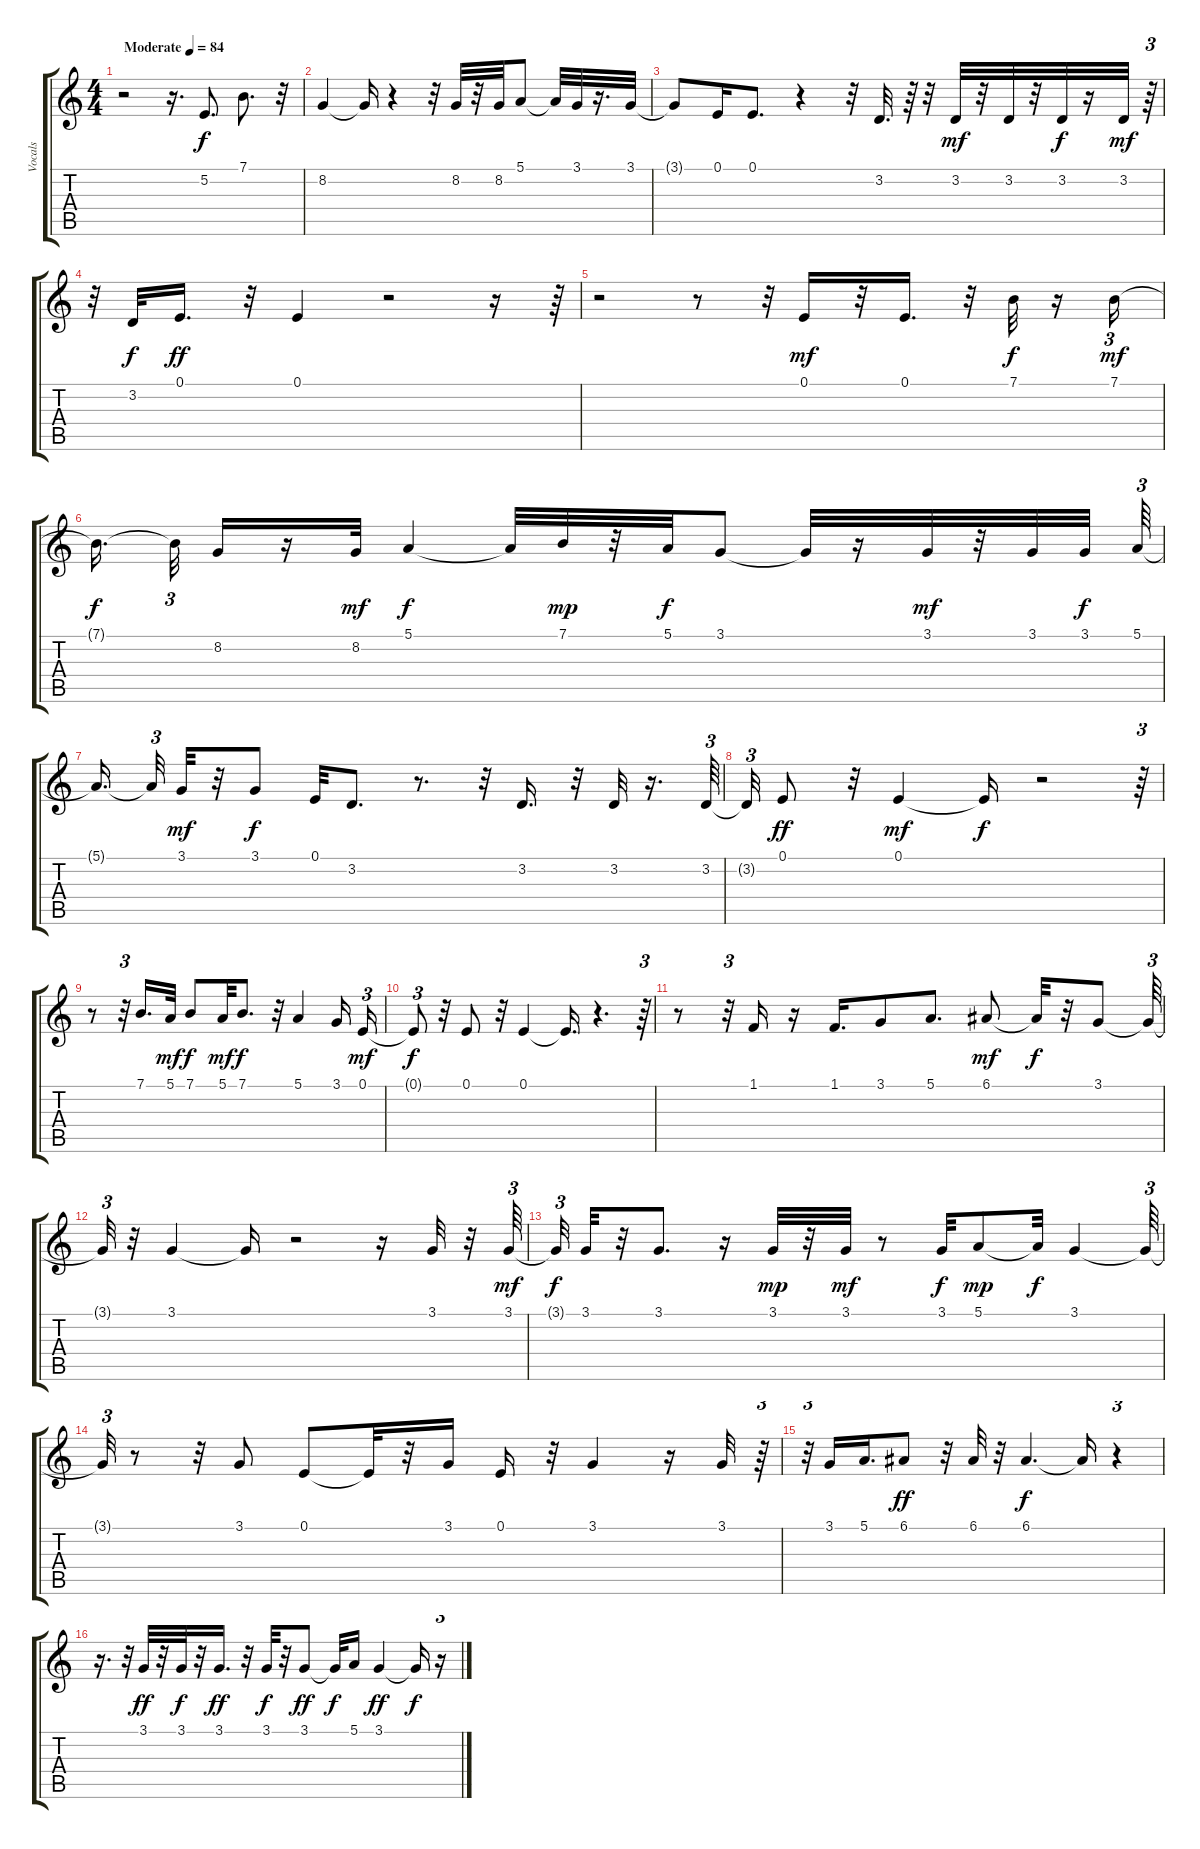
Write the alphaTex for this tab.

\track ("Vocals" "Vocals") {instrument oboe}
\staff {score tabs}
\tuning (E4 B3 G3 D3 A2 E2) {hide}
\ts (4 4)
\tempo (84 "Moderate")
\clef g2
\ks c
r.2{dy f instrument oboe} r.16{d} 5.2.8{d} 7.1.8{d} r.32 |
8.2.4 8.2{t}.16 r.4 r.32 8.2.32 r.32 8.2.32 5.1.8 5.1{t}.32 3.1.32 r.16{d} 3.1.32 |
3.1{t}.8 0.1.16 0.1.8{d} r.4 r.32 3.2.32{d} r.64 r.32 3.2.32{dy mf} r.32 3.2.32 r.32 3.2.32{dy f} r.16 3.2.32{dy mf} r.64{tu (3 2)} |
r.32{tu (3 2)} 3.2.32{dy f} 0.1.16{d dy ff} r.32 0.1.4 r.2 r.16 r.64{tu (3 2)} |
r.2 r.8 r.32{tu (3 2)} 0.1.16{dy mf} r.32 0.1.16{d} r.32 7.1.32{dy f} r.16 7.1.16{tu (3 2) dy mf} |
7.1{t}.16{d dy f beam splitsecondary} 7.1{t}.32{tu (3 2)} 8.2.16 r.16 8.2.32{dy mf} 5.1.4{dy f} 5.1{t}.32 7.1.32{dy mp} r.32 5.1.32{dy f} 3.1.8 3.1{t}.32 r.16 3.1.32{dy mf} r.32 3.1.32 3.1.32{dy f beam splitsecondary} 5.1.64{tu (3 2)} |
5.1{t}.16{d beam splitsecondary} 5.1{t}.32{tu (3 2)} 3.1.32{dy mf} r.32 3.1.8{dy f} 0.1.32 3.2.8{d} r.8{d} r.32 3.2.16{d} r.32 3.2.32 r.16{d} 3.2.64{tu (3 2)} |
3.2{t}.32{tu (3 2)} 0.1.8{dy ff} r.32 0.1.4{dy mf} 0.1{t}.16{dy f} r.2 r.64{tu (3 2)} |
r.8 r.32{tu (3 2)} 7.1.16{d} 5.1.32{dy mf} 7.1.8{dy f} 5.1.32{dy mf} 7.1.8{d dy f} r.32 5.1.4 3.1.16 0.1.16{tu (3 2) dy mf} |
0.1{t}.8{tu (3 2) dy f} r.32 0.1.8 r.32 0.1.4 0.1{t}.16{d} r.4{d} r.64{tu (3 2)} |
r.8 r.32{tu (3 2)} 1.1.16 r.16 1.1.16{d} 3.1.8 5.1.8{d} 6.1.8{dy mf} 6.1{t}.32{dy f} r.32 3.1.8 3.1{t}.64{tu (3 2)} |
3.1{t}.32{tu (3 2)} r.32 3.1.4 3.1{t}.16 r.2 r.16 3.1.32 r.32 3.1.64{tu (3 2) dy mf} |
3.1{t}.32{tu (3 2) dy f} 3.1.32 r.32 3.1.8{d} r.16 3.1.32{dy mp} r.32 3.1.32{dy mf} r.8 3.1.32{dy f} 5.1.8{dy mp} 5.1{t}.32{dy f} 3.1.4 3.1{t}.64{tu (3 2)} |
3.1{t}.32{tu (3 2)} r.8 r.32 3.1.8 0.1.8 0.1{t}.32 r.32 3.1.16 0.1.16 r.32 3.1.4 r.16 3.1.32 r.64{tu (3 2)} |
r.32{tu (3 2)} 3.1.16 5.1.16{d} 6.1.8{dy ff} r.32 6.1.32 r.32 6.1.4{d dy f} 6.1{t}.16 r.4{tu (3 2)} |
r.16{d} r.32{tu (3 2)} 3.1.32{dy ff} r.32 3.1.32{dy f} r.32 3.1.16{d dy ff} r.32 3.1.32{dy f} r.32 3.1.8{dy ff} 3.1{t}.32{dy f} 5.1.16 3.1.4{dy ff} 3.1{t}.16{dy f} r.16{tu (3 2)}
